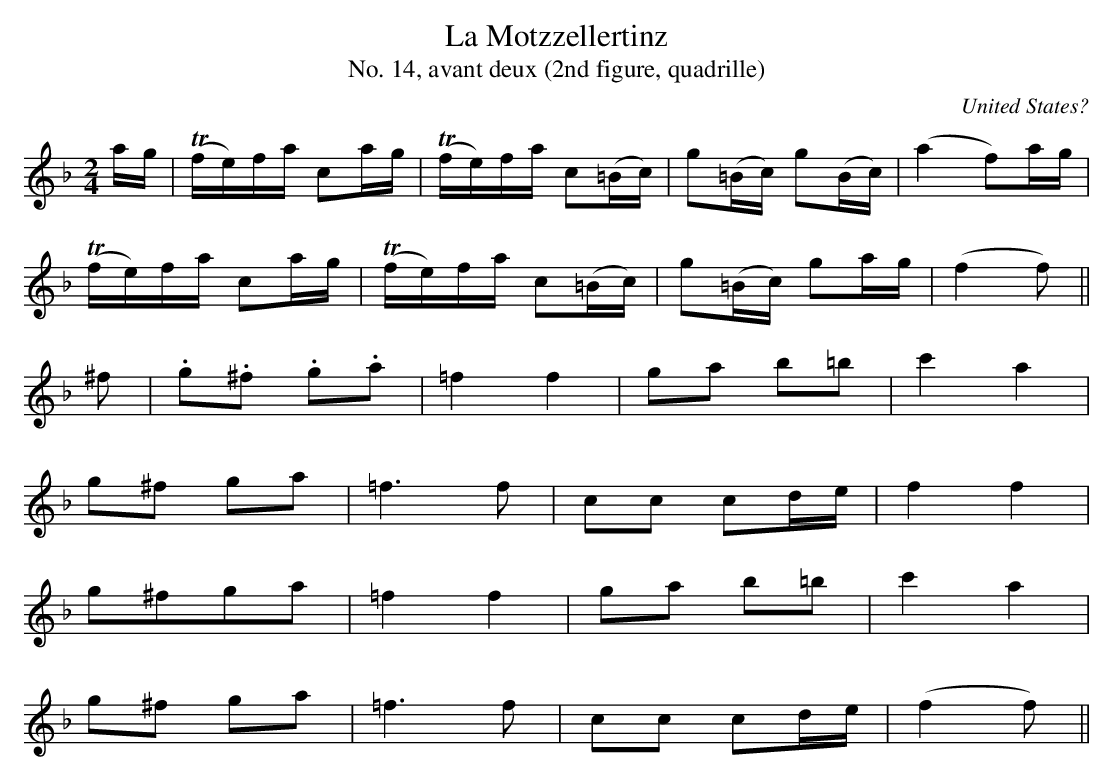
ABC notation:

X:1
T:Motzzellertinz, La
T:No. 14, avant deux (2nd figure, quadrille)
M:2/4
L:1/8
O:United States?
K:F
a/g/|T(f/e/)f/a/ ca/g/|T(f/e/)f/a/ c(=B/c/)|g(=B/c/) g(B/c/)|(a2 f)a/g/|
T(f/e/)f/a/ ca/g/|T(f/e/)f/a/ c(=B/c/)|g(=B/c/) ga/g/|(f2f)||
^f|.g.^f .g.a|=f2 f2|ga b=b|c'2 a2|
g^f ga|=f3f|cc cd/e/|f2f2|
g^fga|=f2f2|ga b=b|c'2 a2|
g^f ga|=f3f|cc cd/e/|(f2 f)||
